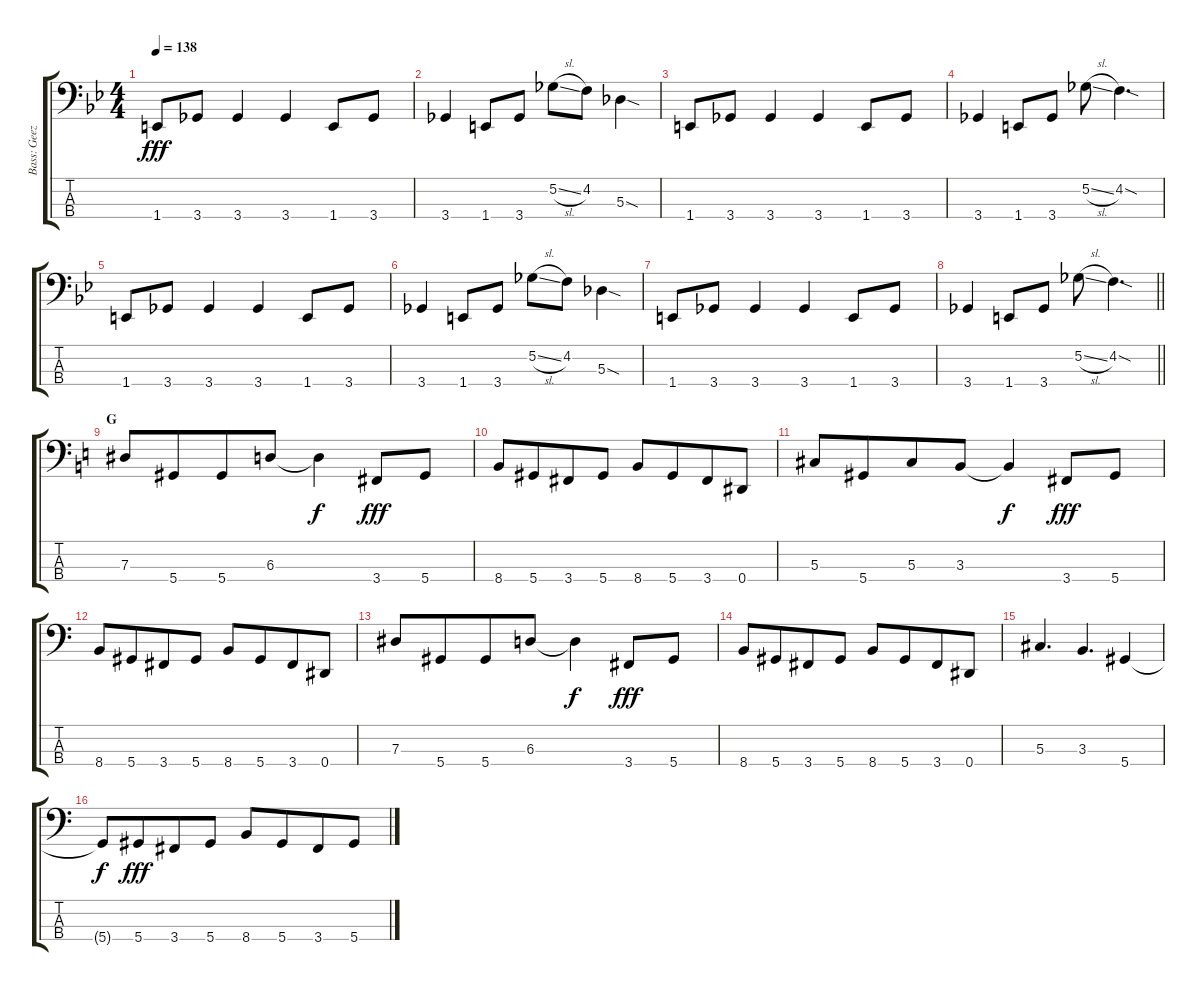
\track ("Bass: Geezer" "Bass: Geez") {instrument electricbassfinger}
\staff {score tabs}
\tuning (Gb2 Db2 Ab1 Eb1) {hide}
\ts (4 4)
\tempo 138
\clef f4
\ks bb
1.4.8{dy fff} 3.4.8 3.4.4 3.4.4 1.4.8 3.4.8 |
3.4.4 1.4.8 3.4.8 5.2{sl}.8 4.2.8 5.3{sod}.4 |
1.4.8 3.4.8 3.4.4 3.4.4 1.4.8 3.4.8 |
3.4.4 1.4.8 3.4.8 5.2{sl}.8 4.2{sod}.4{d} |
1.4.8 3.4.8 3.4.4 3.4.4 1.4.8 3.4.8 |
3.4.4 1.4.8 3.4.8 5.2{sl}.8 4.2.8 5.3{sod}.4 |
1.4.8 3.4.8 3.4.4 3.4.4 1.4.8 3.4.8 |
\barLineRight lightlight
3.4.4 1.4.8 3.4.8 5.2{sl}.8 4.2{sod}.4{d} |
\section ("" "G")
\ks c
7.3.8 5.4.8{beam merge} 5.4.8 6.3.8 6.3{t}.4{dy f} 3.4.8{dy fff} 5.4.8 |
8.4.8 5.4.8{beam merge} 3.4.8 5.4.8 8.4.8 5.4.8{beam merge} 3.4.8 0.4.8 |
5.3.8 5.4.8{beam merge} 5.3.8 3.3.8 3.3{t}.4{dy f} 3.4.8{dy fff} 5.4.8 |
8.4.8 5.4.8{beam merge} 3.4.8 5.4.8 8.4.8 5.4.8{beam merge} 3.4.8 0.4.8 |
7.3.8 5.4.8{beam merge} 5.4.8 6.3.8 6.3{t}.4{dy f} 3.4.8{dy fff} 5.4.8 |
8.4.8 5.4.8{beam merge} 3.4.8 5.4.8 8.4.8 5.4.8{beam merge} 3.4.8 0.4.8 |
5.3.4{d} 3.3.4{d} 5.4.4 |
5.4{t}.8{dy f} 5.4.8{dy fff beam merge} 3.4.8 5.4.8 8.4.8 5.4.8{beam merge} 3.4.8 5.4.8
